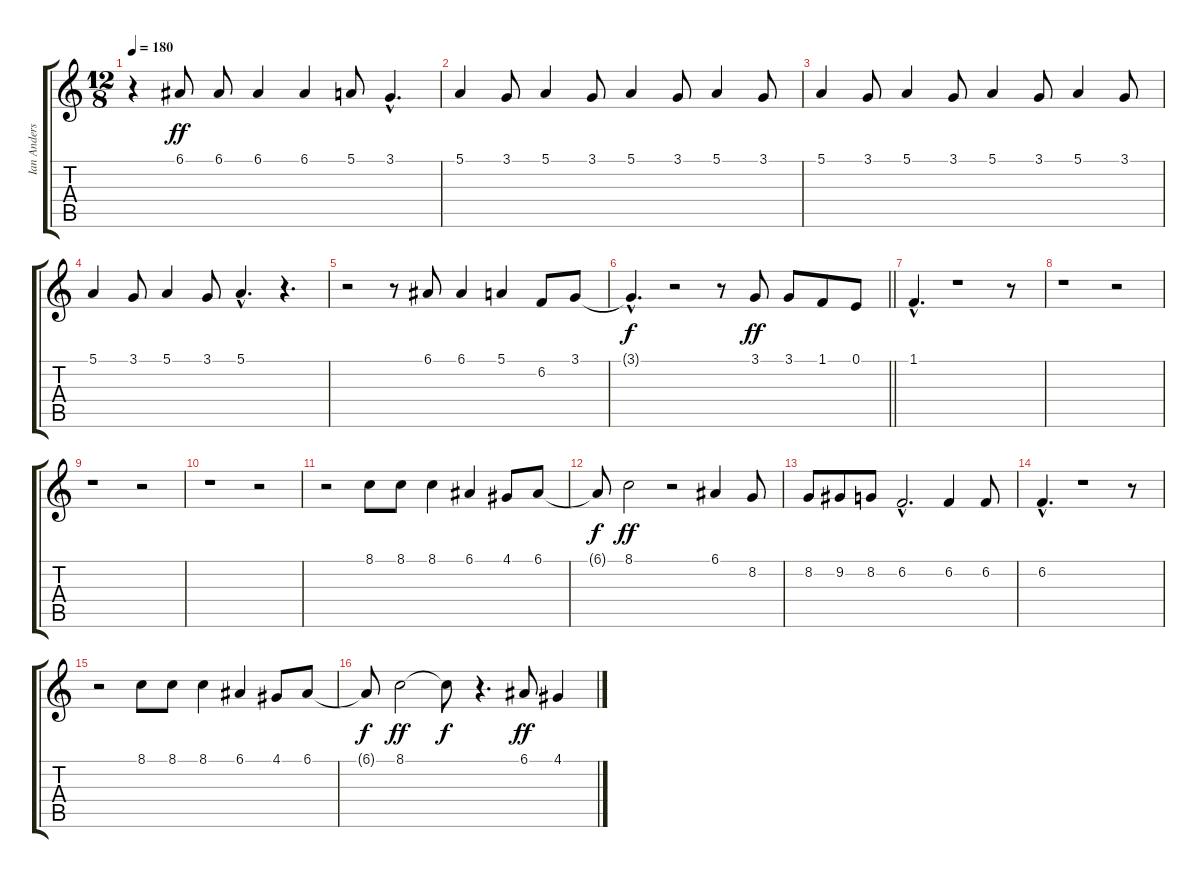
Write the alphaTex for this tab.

\track ("Ian Anderson (vocals)" "Ian Anders") {instrument stringensemble1}
\staff {score tabs}
\tuning (E4 B3 G3 D3 A2 E2) {hide}
\ts (12 8)
\tempo 180
\clef g2
\ks c
r.4{dy ff} 6.1.8 6.1.8 6.1.4 6.1.4 5.1.8 3.1{hac}.4{d} |
5.1.4 3.1.8 5.1.4 3.1.8 5.1.4 3.1.8 5.1.4 3.1.8 |
5.1.4 3.1.8 5.1.4 3.1.8 5.1.4 3.1.8 5.1.4 3.1.8 |
5.1.4 3.1.8 5.1.4 3.1.8 5.1{hac}.4{d} r.4{d} |
r.2 r.8 6.1.8 6.1.4 5.1.4 6.2.8 3.1.8 |
\barLineRight lightlight
3.1{hac t}.4{d dy f} r.2 r.8 3.1.8{dy ff} 3.1.8 1.1.8 0.1.8 |
1.1{hac}.4{d} r.1 r.8 |
r.1 r.2 |
r.1 r.2 |
r.1 r.2 |
r.2 8.1.8 8.1.8 8.1.4 6.1.4 4.1.8 6.1.8 |
6.1{t}.8{dy f} 8.1.2{dy ff} r.2 6.1.4 8.2.8 |
8.2.8 9.2.8 8.2.8 6.2{hac}.2{d} 6.2.4 6.2.8 |
6.2{hac}.4{d} r.1 r.8 |
r.2 8.1.8 8.1.8 8.1.4 6.1.4 4.1.8 6.1.8 |
6.1{t}.8{dy f} 8.1.2{dy ff} 8.1{t}.8{dy f} r.4{d} 6.1.8{dy ff} 4.1.4
